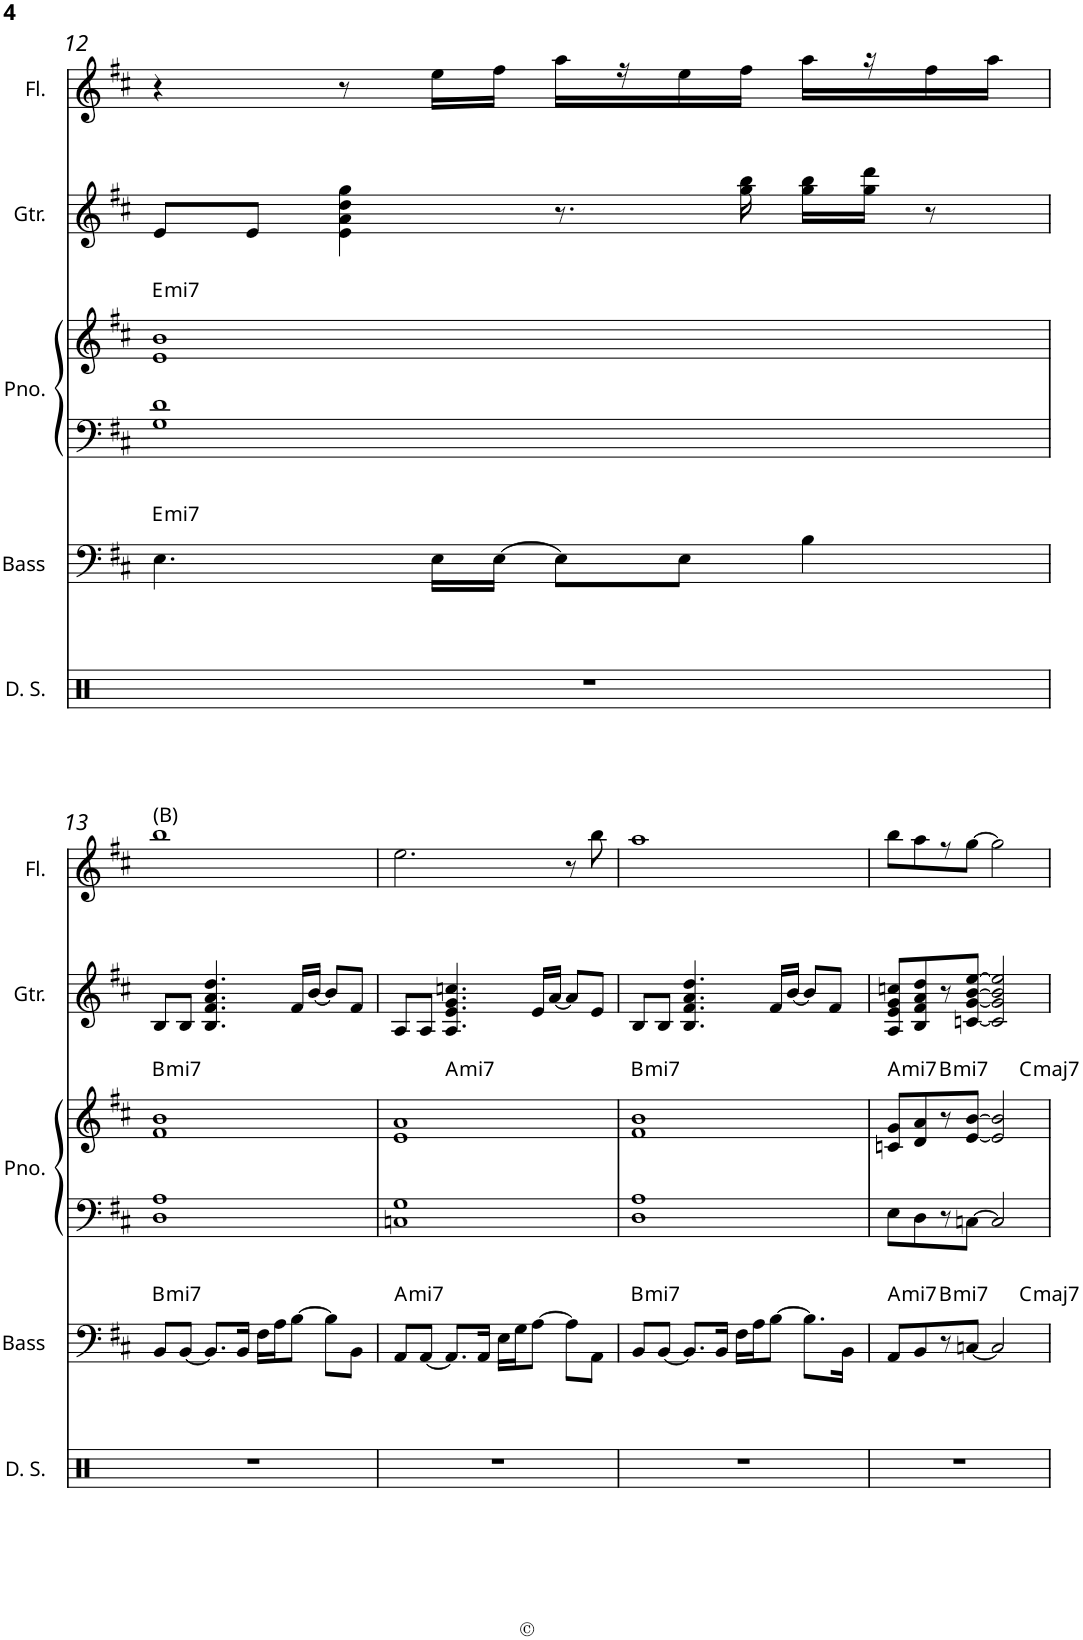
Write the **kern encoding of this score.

**kern	**kern	**harte	**kern	**kern	**harte	**kern	**kern
*part5	*part4	*part4	*part3	*part3	*part3	*part2	*part1
*staff6	*staff5	*	*staff4	*staff3	*	*staff2	*staff1
*I"Drum Set	*I"Bass Guitar	*	*I"Piano	*	*	*I"Guitar	*I"Flute
*I'D. S.	*I'Bass	*	*I'Pno.	*	*	*I'Gtr.	*I'Fl.
!!LO:PB:g=z
*clefX	*clefF4	*	*clefF4	*clefG2	*	*clefG2	*clefG2
*	*Trd7c12	*	*	*	*	*Trd7c12	*
*k[f#c#]	*k[f#c#]	*	*k[f#c#]	*k[f#c#]	*	*k[f#c#]	*k[f#c#]
*D:	*D:	*	*D:	*D:	*	*D:	*D:
*M4/4	*M4/4	*	*M4/4	*M4/4	*	*M4/4	*M4/4
=12	=12	=12	=12	=12	=12	=12	=12
!	!	!LO:H:kt=mi7	!	!	!LO:H:kt=mi7	!	!
1r	4.E\	E:min7	1G 1d	1e 1b	E:min7	8e/L	4r
.	.	.	.	.	.	8e/J	.
.	.	.	.	.	.	4e\ 4a\ 4dd\ 4gg\	8r
.	16E\LL	.	.	.	.	.	16ee\LL
.	[16E\JJ	.	.	.	.	.	16ff#\JJ
.	8E\L]	.	.	.	.	8.r	16aa\LL
.	.	.	.	.	.	.	16r
.	8E\J	.	.	.	.	.	16ee\
.	.	.	.	.	.	16gg\ 16bb\	16ff#\JJ
.	4B\	.	.	.	.	16gg\ 16bb\LL	16aa\LL
.	.	.	.	.	.	16gg\ 16ddd\JJ	16r
.	.	.	.	.	.	8r	16ff#\
.	.	.	.	.	.	.	16aa\JJ
!!LO:LB:g=z
=13	=13	=13	=13	=13	=13	=13	=13
!	!	!LO:H:kt=mi7	!	!	!LO:H:kt=mi7	!	!LO:TX:a:t=(B)
1r	8BB/L	B:min7	1D 1A	1f# 1b	B:min7	8B/L	1bb
.	[8BB/J	.	.	.	.	8B/J	.
.	8.BB/L]	.	.	.	.	4.B/ 4.f#/ 4.a/ 4.dd/	.
.	16BB/Jk	.	.	.	.	.	.
.	16F#\LL	.	.	.	.	.	.
.	16A\J	.	.	.	.	.	.
.	[8B\J	.	.	.	.	16f#/LL	.
.	.	.	.	.	.	[16b/JJ	.
.	8B\L]	.	.	.	.	8b/L]	.
.	8BB\J	.	.	.	.	8f#/J	.
=14	=14	=14	=14	=14	=14	=14	=14
!	!	!LO:H:kt=mi7	!	!	!	!	!
*	*	*	*	*^	*	*	*
1r	8AA/L	A:min7	1Cn 1G	1e 1a	4ryy	.	8A/L	2.ee\
.	[8AA/J	.	.	.	.	.	8A/J	.
!	!	!	!	!	!	!LO:H:kt=mi7	!	!
.	8.AA/L]	.	.	.	2.ryy	A:min7	4.A/ 4.e/ 4.g/ 4.ccn/	.
.	16AA/Jk	.	.	.	.	.	.	.
.	16E\LL	.	.	.	.	.	.	.
.	16G\J	.	.	.	.	.	.	.
.	[8A\J	.	.	.	.	.	16e/LL	.
.	.	.	.	.	.	.	[16a/JJ	.
.	8A\L]	.	.	.	.	.	8a/L]	8r
.	8AA\J	.	.	.	.	.	8e/J	8bb\
=15	=15	=15	=15	=15	=15	=15	=15	=15
!	!	!LO:H:kt=mi7	!	!	!	!LO:H:kt=mi7	!	!
*	*	*	*	*v	*v	*	*	*
1r	8BB/L	B:min7	1D 1A	1f# 1b	B:min7	8B/L	1aa
.	[8BB/J	.	.	.	.	8B/J	.
.	8.BB/L]	.	.	.	.	4.B/ 4.f#/ 4.a/ 4.dd/	.
.	16BB/Jk	.	.	.	.	.	.
.	16F#\LL	.	.	.	.	.	.
.	16A\J	.	.	.	.	.	.
.	[8B\J	.	.	.	.	16f#/LL	.
.	.	.	.	.	.	[16b/JJ	.
.	8.B\L]	.	.	.	.	8b/L]	.
.	.	.	.	.	.	8f#/J	.
.	16BB\Jk	.	.	.	.	.	.
=16	=16	=16	=16	=16	=16	=16	=16
!	!	!LO:H:kt=mi7	!	!	!LO:H:kt=mi7	!	!
*	*^	*	*	*^	*	*	*
1r	8AA/L	2.ryy	A:min7	8E\L	8cn/ 8g/L	2.ryy	A:min7	8A/ 8e/ 8g/ 8ccn/L	8bb\L
.	8BB/	.	.	8D\	8d/ 8a/	.	.	8B/ 8f#/ 8a/ 8dd/	8aa\
!	!	!	!LO:H:kt=mi7	!	!	!	!LO:H:kt=mi7	!	!
.	8r	.	B:min7	8r	8r	.	B:min7	8r	8r
.	[8Cn/J	.	.	[8Cn\J	[8e/ [8b/J	.	.	[8cn/ [8g/ [8b/ [8ee/J	[8gg\J
.	2C/]	.	.	2C/]	2e/] 2b/]	.	.	2c/] 2g/] 2b/] 2ee/]	2gg\]
!	!	!	!LO:H:kt=maj7	!	!	!	!LO:H:kt=maj7	!	!
.	.	4ryy	C:maj7	.	.	4ryy	C:maj7	.	.
*	*v	*v	*	*	*v	*v	*	*	*
=	=	=	=	=	=	=	=
*-	*-	*-	*-	*-	*-	*-	*-
